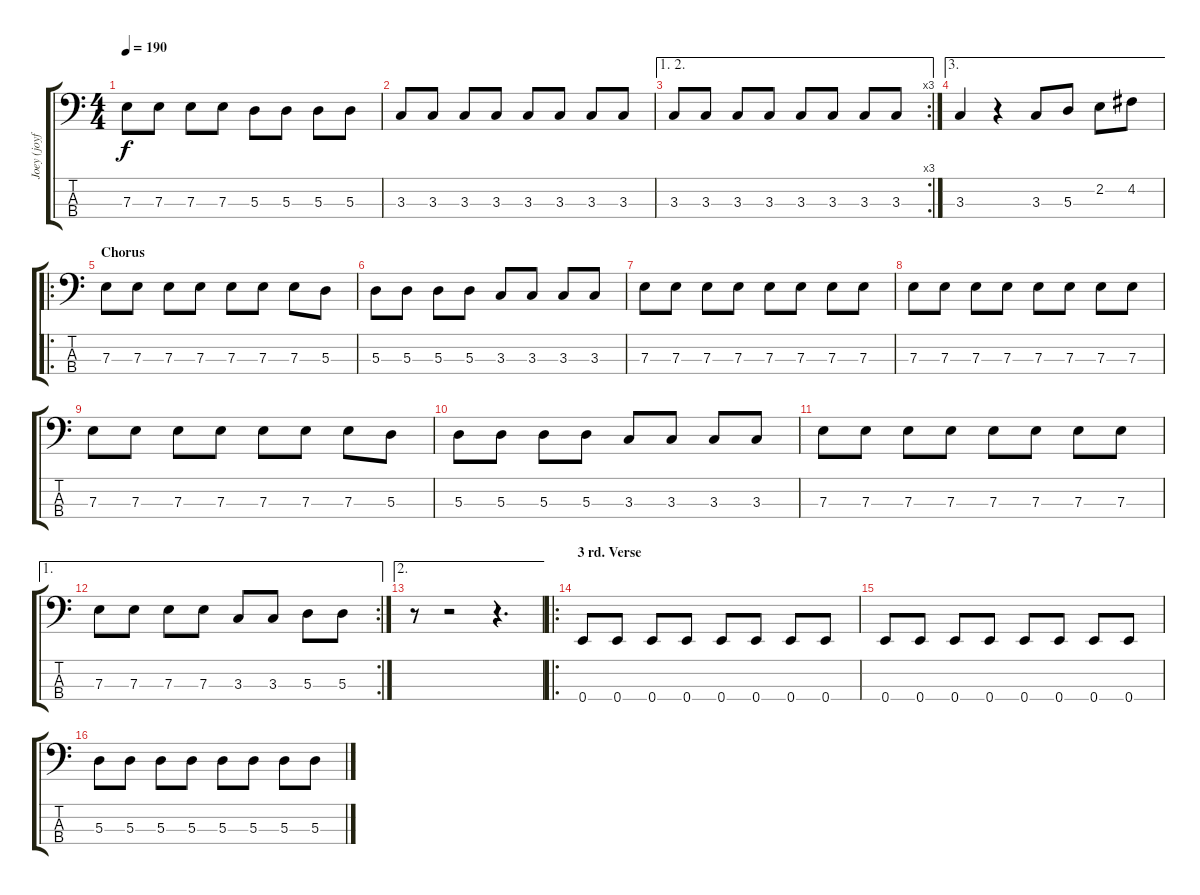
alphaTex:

\track ("Joey (joyfull) De Maio" "Joey (joyf") {instrument electricbasspick}
\staff {score tabs}
\tuning (G2 D2 A1 E1) {hide}
\ts (4 4)
\tempo 190
\clef f4
\ks c
7.3.8{dy f} 7.3.8 7.3.8 7.3.8 5.3.8 5.3.8 5.3.8 5.3.8 |
3.3.8 3.3.8 3.3.8 3.3.8 3.3.8 3.3.8 3.3.8 3.3.8 |
\ae (1 2)
\rc 3
3.3.8 3.3.8 3.3.8 3.3.8 3.3.8 3.3.8 3.3.8 3.3.8 |
\ae 3
3.3.4 r.4 3.3.8 5.3.8 2.2.8 4.2.8 |
\ro
\section ("" "Chorus")
7.3.8 7.3.8 7.3.8 7.3.8 7.3.8 7.3.8 7.3.8 5.3.8 |
5.3.8 5.3.8 5.3.8 5.3.8 3.3.8 3.3.8 3.3.8 3.3.8 |
7.3.8 7.3.8 7.3.8 7.3.8 7.3.8 7.3.8 7.3.8 7.3.8 |
7.3.8 7.3.8 7.3.8 7.3.8 7.3.8 7.3.8 7.3.8 7.3.8 |
7.3.8 7.3.8 7.3.8 7.3.8 7.3.8 7.3.8 7.3.8 5.3.8 |
5.3.8 5.3.8 5.3.8 5.3.8 3.3.8 3.3.8 3.3.8 3.3.8 |
7.3.8 7.3.8 7.3.8 7.3.8 7.3.8 7.3.8 7.3.8 7.3.8 |
\ae 1
\rc 2
7.3.8 7.3.8 7.3.8 7.3.8 3.3.8 3.3.8 5.3.8 5.3.8 |
\ae 2
r.8 r.2 r.4{d} |
\ro
\section ("" "3 rd. Verse")
0.4.8 0.4.8 0.4.8 0.4.8 0.4.8 0.4.8 0.4.8 0.4.8 |
0.4.8 0.4.8 0.4.8 0.4.8 0.4.8 0.4.8 0.4.8 0.4.8 |
5.3.8 5.3.8 5.3.8 5.3.8 5.3.8 5.3.8 5.3.8 5.3.8
